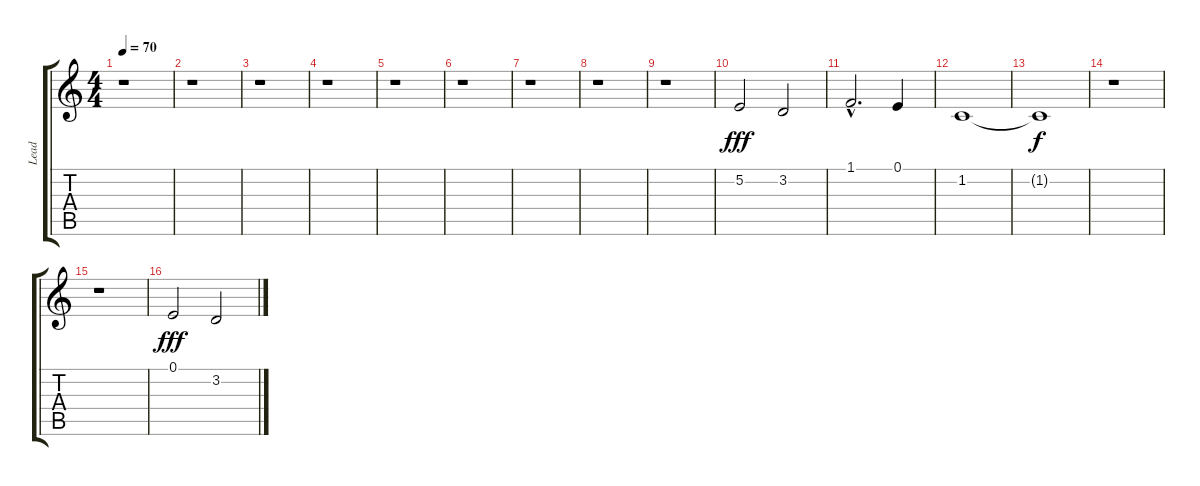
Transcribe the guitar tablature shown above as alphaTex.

\track ("Lead                " "Lead      ") {instrument pad2warm}
\staff {score tabs}
\tuning (E4 B3 G3 D3 A2 E2) {hide}
\ts (4 4)
\tempo 70
\clef g2
\ks c
r.1{dy fff instrument pad2warm} |
r.1 |
r.1 |
r.1 |
r.1 |
r.1 |
r.1 |
r.1 |
r.1 |
5.2.2 3.2.2 |
1.1{hac}.2{d} 0.1.4 |
1.2.1{volume 0} |
1.2{t}.1{dy f} |
r.1 |
r.1 |
0.1.2{dy fff volume 15} 3.2.2
